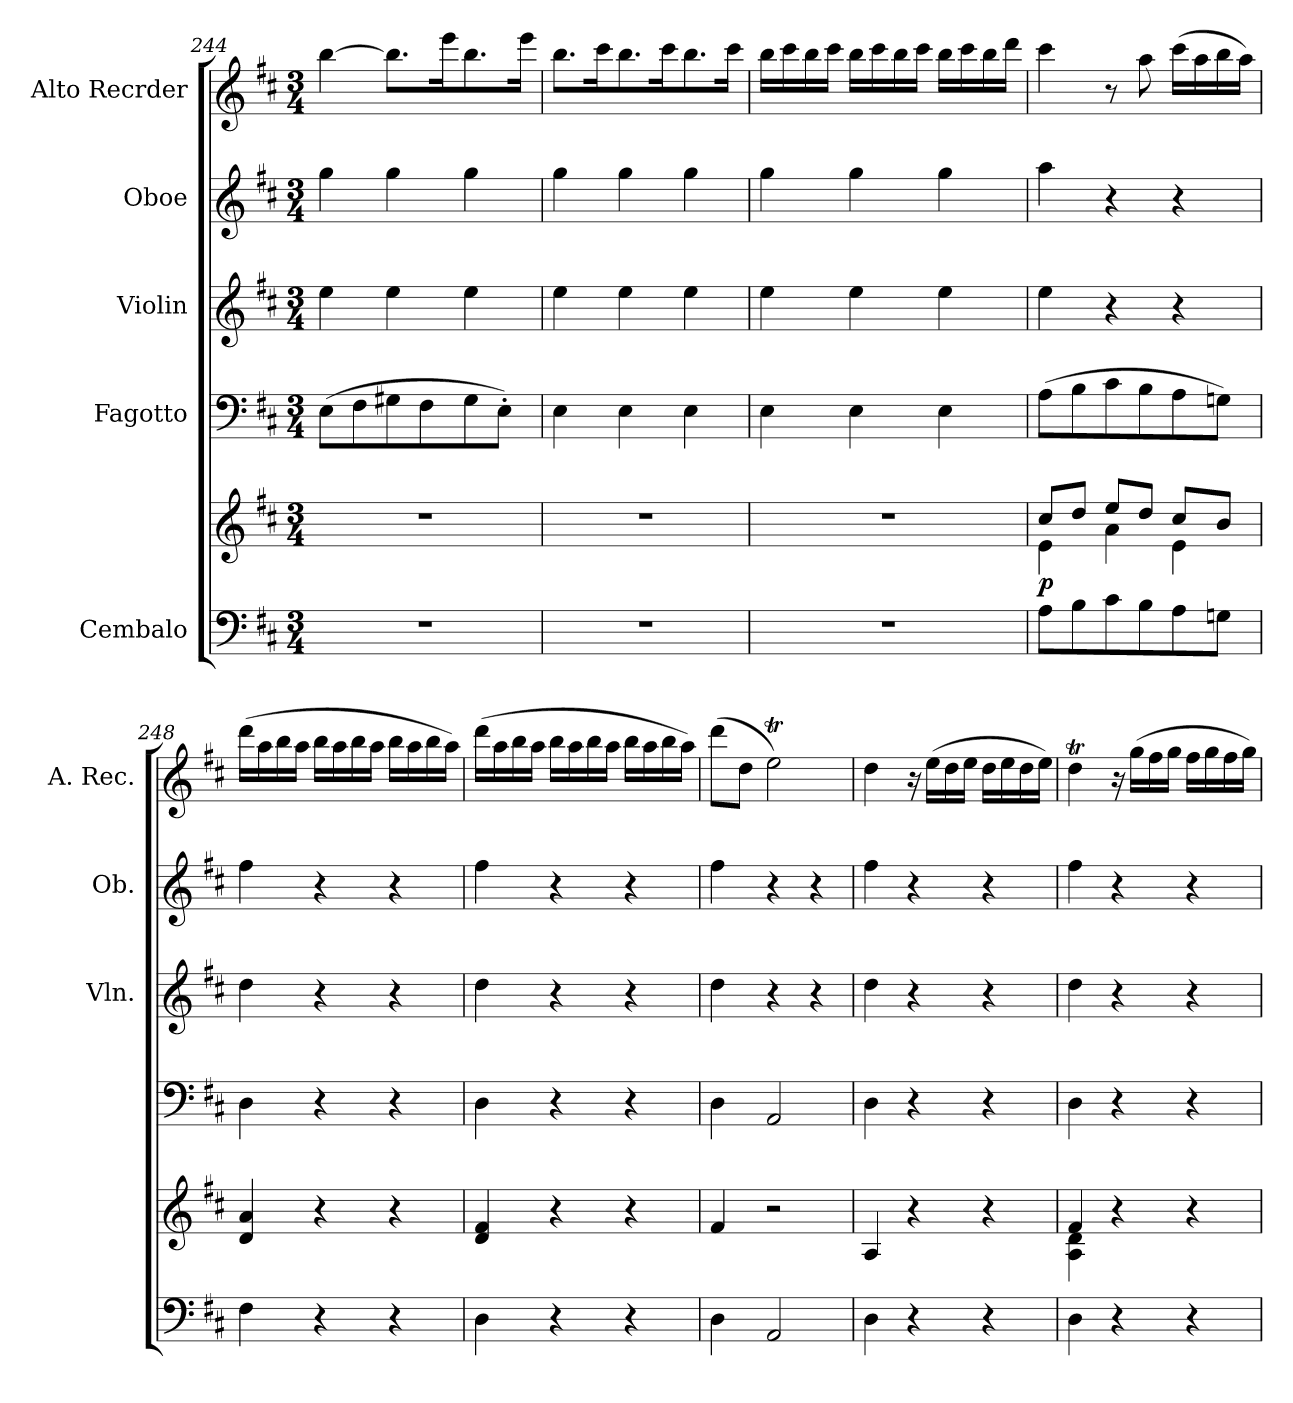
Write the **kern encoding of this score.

**kern	**kern	**dynam	**kern	**kern	**kern	**kern
*part5	*part5	*part5	*part4	*part3	*part2	*part1
*staff6	*staff5	*staff5/6	*staff4	*staff3	*staff2	*staff1
*I"Cembalo	*	*	*I"Fagotto	*I"Violin	*I"Oboe	*I"Alto Recrder
*	*	*	*	*I'Vln.	*I'Ob.	*I'A. Rec.
*clefF4	*clefG2	*	*clefF4	*clefG2	*clefG2	*clefG2
*k[f#c#]	*k[f#c#]	*	*k[f#c#]	*k[f#c#]	*k[f#c#]	*k[f#c#]
*M3/4	*M3/4	*	*M3/4	*M3/4	*M3/4	*M3/4
=244	=244	=244	=244	=244	=244	=244
2.r	2.r	.	(8E\L	4ee\	4gg\	[4bb\
.	.	.	8F#\	.	.	.
.	.	.	8G#X\	4ee\	4gg\	8.bb\L]
.	.	.	8F#\	.	.	.
.	.	.	.	.	.	16eee\K
.	.	.	8G#\	4ee\	4gg\	8.bb\
.	.	.	8E'\J)	.	.	.
.	.	.	.	.	.	16eee\Jk
=245	=245	=245	=245	=245	=245	=245
2.r	2.r	.	4E\	4ee\	4gg\	8.bb\L
.	.	.	.	.	.	16ccc#\K
.	.	.	4E\	4ee\	4gg\	8.bb\
.	.	.	.	.	.	16ccc#\K
.	.	.	4E\	4ee\	4gg\	8.bb\
.	.	.	.	.	.	16ccc#\Jk
=246	=246	=246	=246	=246	=246	=246
2.r	2.r	.	4E\	4ee\	4gg\	16bb\LL
.	.	.	.	.	.	16ccc#\
.	.	.	.	.	.	16bb\
.	.	.	.	.	.	16ccc#\JJ
.	.	.	4E\	4ee\	4gg\	16bb\LL
.	.	.	.	.	.	16ccc#\
.	.	.	.	.	.	16bb\
.	.	.	.	.	.	16ccc#\JJ
.	.	.	4E\	4ee\	4gg\	16bb\LL
.	.	.	.	.	.	16ccc#\
.	.	.	.	.	.	16bb\
.	.	.	.	.	.	16ddd\JJ
=247	=247	=247	=247	=247	=247	=247
*	*^	*	*	*	*	*
!	!	!	!LO:DY:b	!	!	!	!
8A\L	8cc#/L	4e\	p	(8A\L	4ee\	4aa\	4ccc#\
8B\	8dd/J	.	.	8B\	.	.	.
8c#\	8ee/L	4a\	.	8c#\	4r	4r	8r
8B\	8dd/J	.	.	8B\	.	.	8aa\
8A\	8cc#/L	4e\	.	8A\	4r	4r	(16ccc#\LL
.	.	.	.	.	.	.	16aa\
8Gn\J	8b/J	.	.	8Gn\J)	.	.	16bb\
.	.	.	.	.	.	.	16aa\JJ)
*	*v	*v	*	*	*	*	*
!!LO:PB:g=z
=248	=248	=248	=248	=248	=248	=248
4F#\	4d/ 4a/	.	4D\	4dd\	4ff#\	(16ddd\LL
.	.	.	.	.	.	16aa\
.	.	.	.	.	.	16bb\
.	.	.	.	.	.	16aa\JJ
4r	4r	.	4r	4r	4r	16bb\LL
.	.	.	.	.	.	16aa\
.	.	.	.	.	.	16bb\
.	.	.	.	.	.	16aa\JJ
4r	4r	.	4r	4r	4r	16bb\LL
.	.	.	.	.	.	16aa\
.	.	.	.	.	.	16bb\
.	.	.	.	.	.	16aa\JJ)
=249	=249	=249	=249	=249	=249	=249
4D\	4d/ 4f#/	.	4D\	4dd\	4ff#\	(16ddd\LL
.	.	.	.	.	.	16aa\
.	.	.	.	.	.	16bb\
.	.	.	.	.	.	16aa\JJ
4r	4r	.	4r	4r	4r	16bb\LL
.	.	.	.	.	.	16aa\
.	.	.	.	.	.	16bb\
.	.	.	.	.	.	16aa\JJ
4r	4r	.	4r	4r	4r	16bb\LL
.	.	.	.	.	.	16aa\
.	.	.	.	.	.	16bb\
.	.	.	.	.	.	16aa\JJ)
=250	=250	=250	=250	=250	=250	=250
4D\	4f#/	.	4D\	4dd\	4ff#\	(8ddd\L
.	.	.	.	.	.	8dd\J
2AA/	2r	.	2AA/	4r	4r	2eeT\)
.	.	.	.	4r	4r	.
=251	=251	=251	=251	=251	=251	=251
4D\	4A/	.	4D\	4dd\	4ff#\	4dd\
4r	4r	.	4r	4r	4r	16r
.	.	.	.	.	.	(16ee\LL
.	.	.	.	.	.	16dd\
.	.	.	.	.	.	16ee\JJ
4r	4r	.	4r	4r	4r	16dd\LL
.	.	.	.	.	.	16ee\
.	.	.	.	.	.	16dd\
.	.	.	.	.	.	16ee\JJ)
=252	=252	=252	=252	=252	=252	=252
*	*^	*	*	*	*	*
4D\	4f#/	4A\ 4d\	.	4D\	4dd\	4ff#\	4ddT\
4r	4r	2ryy	.	4r	4r	4r	16r
.	.	.	.	.	.	.	(16gg\LL
.	.	.	.	.	.	.	16ff#\
.	.	.	.	.	.	.	16gg\JJ
4r	4r	.	.	4r	4r	4r	16ff#\LL
.	.	.	.	.	.	.	16gg\
.	.	.	.	.	.	.	16ff#\
.	.	.	.	.	.	.	16gg\JJ)
*	*v	*v	*	*	*	*	*
=	=	=	=	=	=	=
*-	*-	*-	*-	*-	*-	*-
